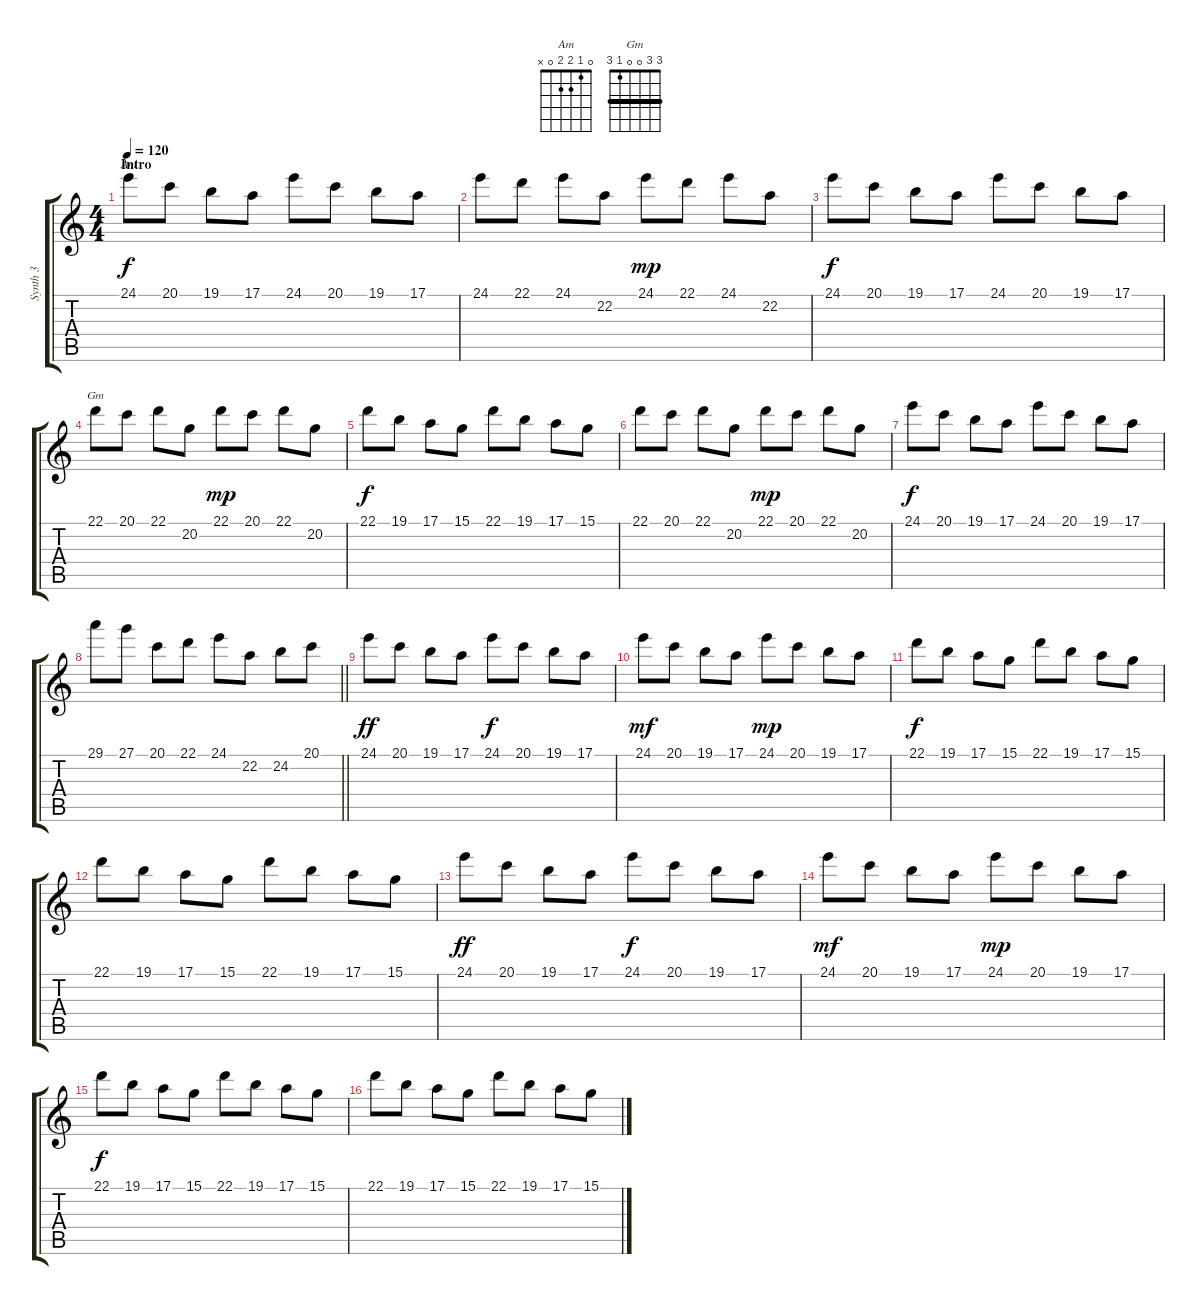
\track ("Synth 3" "Synth 3") {instrument lead3calliope}
\staff {score tabs}
\tuning (E4 B3 G3 D3 A2 E2) {hide}
\chord ("Am" 0 1 2 2 0 x)
\chord ("Gm" 3 3 0 0 1 3) {barre 3}
\ts (4 4)
\section ("" "Intro")
\tempo 120
\clef g2
\ks c
24.1.8{ch "Am" dy f instrument lead3calliope} 20.1.8 19.1.8 17.1.8 24.1.8 20.1.8 19.1.8 17.1.8 |
24.1.8 22.1.8 24.1.8 22.2.8 24.1.8{dy mp balance 6} 22.1.8{balance 4} 24.1.8{balance 2} 22.2.8{balance 0} |
24.1.8{dy f balance 6} 20.1.8 19.1.8 17.1.8 24.1.8 20.1.8 19.1.8 17.1.8 |
22.1.8{ch "Gm"} 20.1.8 22.1.8 20.2.8 22.1.8{dy mp balance 10} 20.1.8{balance 12} 22.1.8{balance 14} 20.2.8{balance 16} |
22.1.8{dy f balance 6} 19.1.8 17.1.8 15.1.8 22.1.8 19.1.8 17.1.8 15.1.8 |
22.1.8 20.1.8 22.1.8 20.2.8 22.1.8{dy mp} 20.1.8 22.1.8 20.2.8 |
24.1.8{dy f} 20.1.8 19.1.8 17.1.8 24.1.8 20.1.8 19.1.8 17.1.8 |
\barLineRight lightlight
29.1.8 27.1.8 20.1.8 22.1.8 24.1.8 22.2.8 24.2.8 20.1.8 |
24.1.8{dy ff} 20.1.8 19.1.8 17.1.8 24.1.8{dy f} 20.1.8 19.1.8 17.1.8 |
24.1.8{dy mf} 20.1.8 19.1.8 17.1.8 24.1.8{dy mp} 20.1.8 19.1.8 17.1.8 |
22.1.8{dy f} 19.1.8 17.1.8 15.1.8 22.1.8 19.1.8 17.1.8 15.1.8 |
22.1.8 19.1.8 17.1.8 15.1.8 22.1.8 19.1.8 17.1.8 15.1.8 |
24.1.8{dy ff} 20.1.8 19.1.8 17.1.8 24.1.8{dy f} 20.1.8 19.1.8 17.1.8 |
24.1.8{dy mf} 20.1.8 19.1.8 17.1.8 24.1.8{dy mp} 20.1.8 19.1.8 17.1.8 |
22.1.8{dy f} 19.1.8 17.1.8 15.1.8 22.1.8 19.1.8 17.1.8 15.1.8 |
22.1.8 19.1.8 17.1.8 15.1.8 22.1.8 19.1.8 17.1.8 15.1.8
